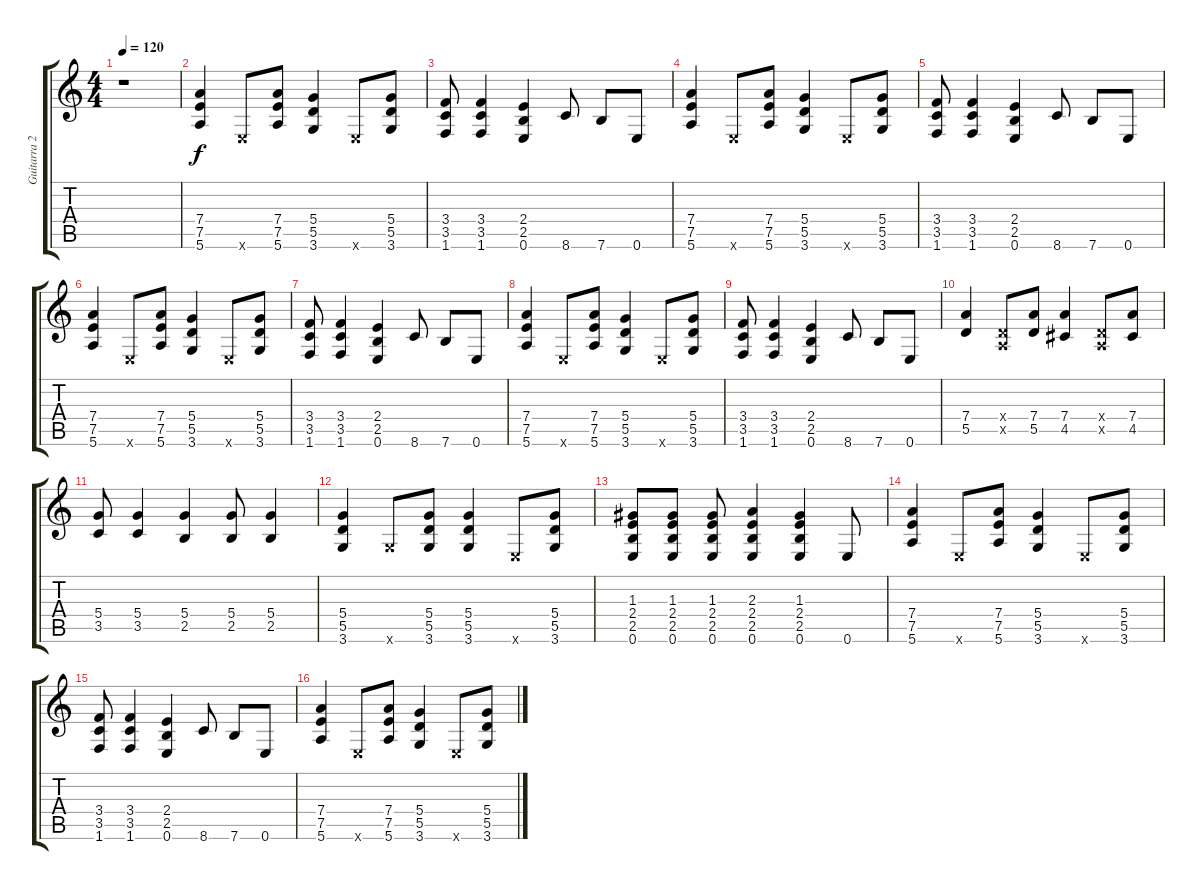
\track ("Guitarra 2" "Guitarra 2") {instrument distortionguitar}
\staff {score tabs}
\tuning (E4 B3 G3 D3 A2 E2) {hide}
\ts (4 4)
\tempo 120
\clef g2
\ks c
r.1{dy f instrument distortionguitar} |
(7.4 7.5 5.6).4 0.6{x}.8 (7.4 7.5 5.6).8 (5.4 5.5 3.6).4 0.6{x}.8 (5.4 5.5 3.6).8 |
(3.4 3.5 1.6).8 (3.4 3.5 1.6).4 (2.4 2.5 0.6).4 8.6.8 7.6.8 0.6.8 |
(7.4 7.5 5.6).4 0.6{x}.8 (7.4 7.5 5.6).8 (5.4 5.5 3.6).4 0.6{x}.8 (5.4 5.5 3.6).8 |
(3.4 3.5 1.6).8 (3.4 3.5 1.6).4 (2.4 2.5 0.6).4 8.6.8 7.6.8 0.6.8 |
(7.4 7.5 5.6).4 0.6{x}.8 (7.4 7.5 5.6).8 (5.4 5.5 3.6).4 0.6{x}.8 (5.4 5.5 3.6).8 |
(3.4 3.5 1.6).8 (3.4 3.5 1.6).4 (2.4 2.5 0.6).4 8.6.8 7.6.8 0.6.8 |
(7.4 7.5 5.6).4 0.6{x}.8 (7.4 7.5 5.6).8 (5.4 5.5 3.6).4 0.6{x}.8 (5.4 5.5 3.6).8 |
(3.4 3.5 1.6).8 (3.4 3.5 1.6).4 (2.4 2.5 0.6).4 8.6.8 7.6.8 0.6.8 |
(7.4 5.5).4 (0.4{x} 0.5{x}).8 (7.4 5.5).8 (7.4 4.5).4 (0.4{x} 0.5{x}).8 (7.4 4.5).8 |
(5.4 3.5).8 (5.4 3.5).4 (5.4 2.5).4 (5.4 2.5).8 (5.4 2.5).4 |
(5.4 5.5 3.6).4 3.6{x}.8 (5.4 5.5 3.6).8 (5.4 5.5 3.6).4 0.6{x}.8 (5.4 5.5 3.6).8 |
(1.3 2.4 2.5 0.6).8 (1.3 2.4 2.5 0.6).8 (1.3 2.4 2.5 0.6).8 (2.3 2.4 2.5 0.6).4 (1.3 2.4 2.5 0.6).4 0.6.8 |
(7.4 7.5 5.6).4 0.6{x}.8 (7.4 7.5 5.6).8 (5.4 5.5 3.6).4 0.6{x}.8 (5.4 5.5 3.6).8 |
(3.4 3.5 1.6).8 (3.4 3.5 1.6).4 (2.4 2.5 0.6).4 8.6.8 7.6.8 0.6.8 |
(7.4 7.5 5.6).4 0.6{x}.8 (7.4 7.5 5.6).8 (5.4 5.5 3.6).4 0.6{x}.8 (5.4 5.5 3.6).8
